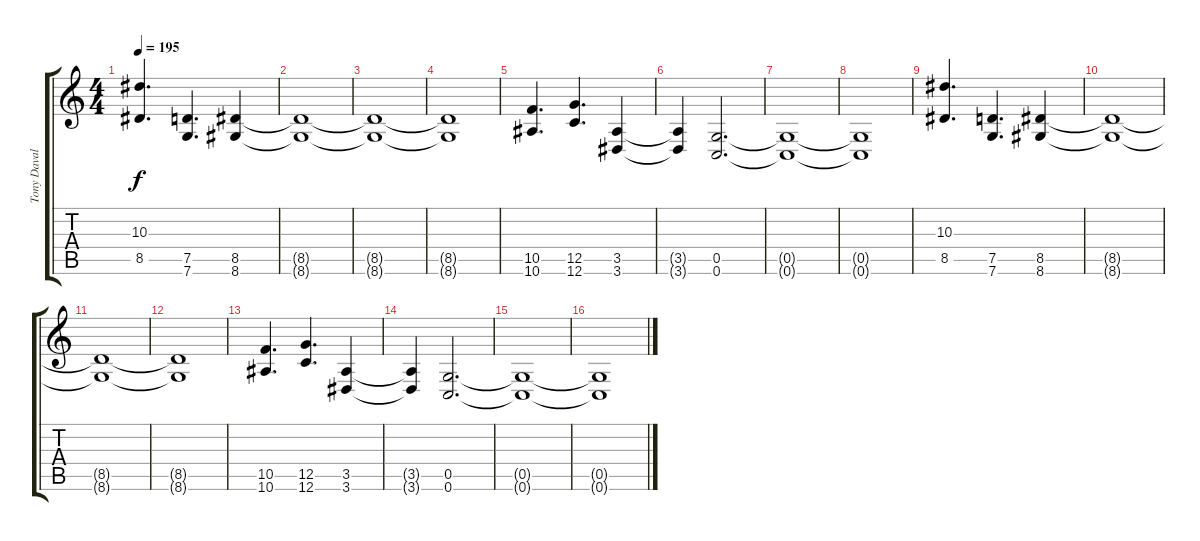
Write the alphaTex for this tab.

\track ("Tony Davalos" "Tony Daval") {instrument overdrivenguitar}
\staff {score tabs}
\tuning (D4 A3 F3 C3 G2 C2) {hide}
\ts (4 4)
\tempo 195
\clef g2
\ks c
(10.3 8.5).4{d dy f balance 3} (7.5 7.6).4{d} (8.5 8.6).4 |
(8.5{t} 8.6{t}).1 |
(8.5{t} 8.6{t}).1 |
(8.5{t} 8.6{t}).1 |
(10.5 10.6).4{d} (12.5 12.6).4{d} (3.5 3.6).4 |
(3.5{t} 3.6{t}).4 (0.5 0.6).2{d} |
(0.5{t} 0.6{t}).1 |
(0.5{t} 0.6{t}).1 |
(10.3 8.5).4{d} (7.5 7.6).4{d} (8.5 8.6).4 |
(8.5{t} 8.6{t}).1 |
(8.5{t} 8.6{t}).1 |
(8.5{t} 8.6{t}).1 |
(10.5 10.6).4{d} (12.5 12.6).4{d} (3.5 3.6).4 |
(3.5{t} 3.6{t}).4 (0.5 0.6).2{d} |
(0.5{t} 0.6{t}).1 |
(0.5{t} 0.6{t}).1
